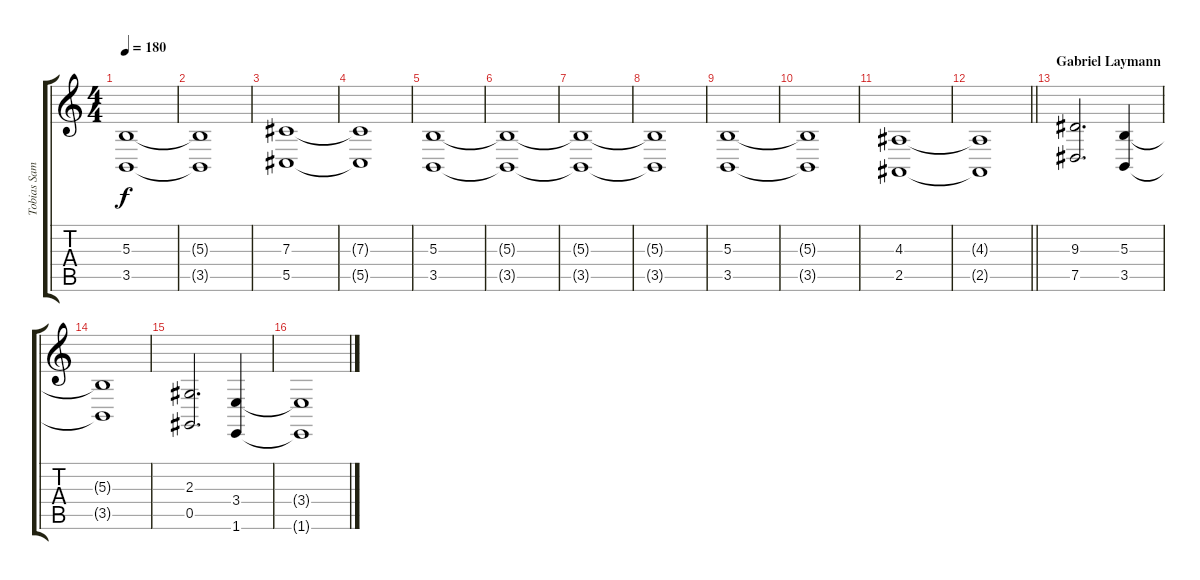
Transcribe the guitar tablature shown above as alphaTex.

\track ("Tobias Sammet (keyboard)" "Tobias Sam") {instrument choiraahs}
\staff {score tabs}
\tuning (Eb4 Bb3 Gb3 Db3 Ab2 Eb2) {hide}
\ts (4 4)
\tempo 180
\clef g2
\ks c
(5.3 3.5).1{dy f} |
(5.3{t} 3.5{t}).1 |
(7.3 5.5).1 |
(7.3{t} 5.5{t}).1 |
(5.3 3.5).1 |
(5.3{t} 3.5{t}).1 |
(5.3{t} 3.5{t}).1 |
(5.3{t} 3.5{t}).1 |
(5.3 3.5).1 |
(5.3{t} 3.5{t}).1 |
(4.3 2.5).1 |
\barLineRight lightlight
(4.3{t} 2.5{t}).1 |
\section ("" "Gabriel Laymann")
(9.3 7.5).2{d volume 10 instrument choiraahs} (5.3 3.5).4 |
(5.3{t} 3.5{t}).1 |
(2.3 0.5).2{d} (3.4 1.6).4 |
(3.4{t} 1.6{t}).1
